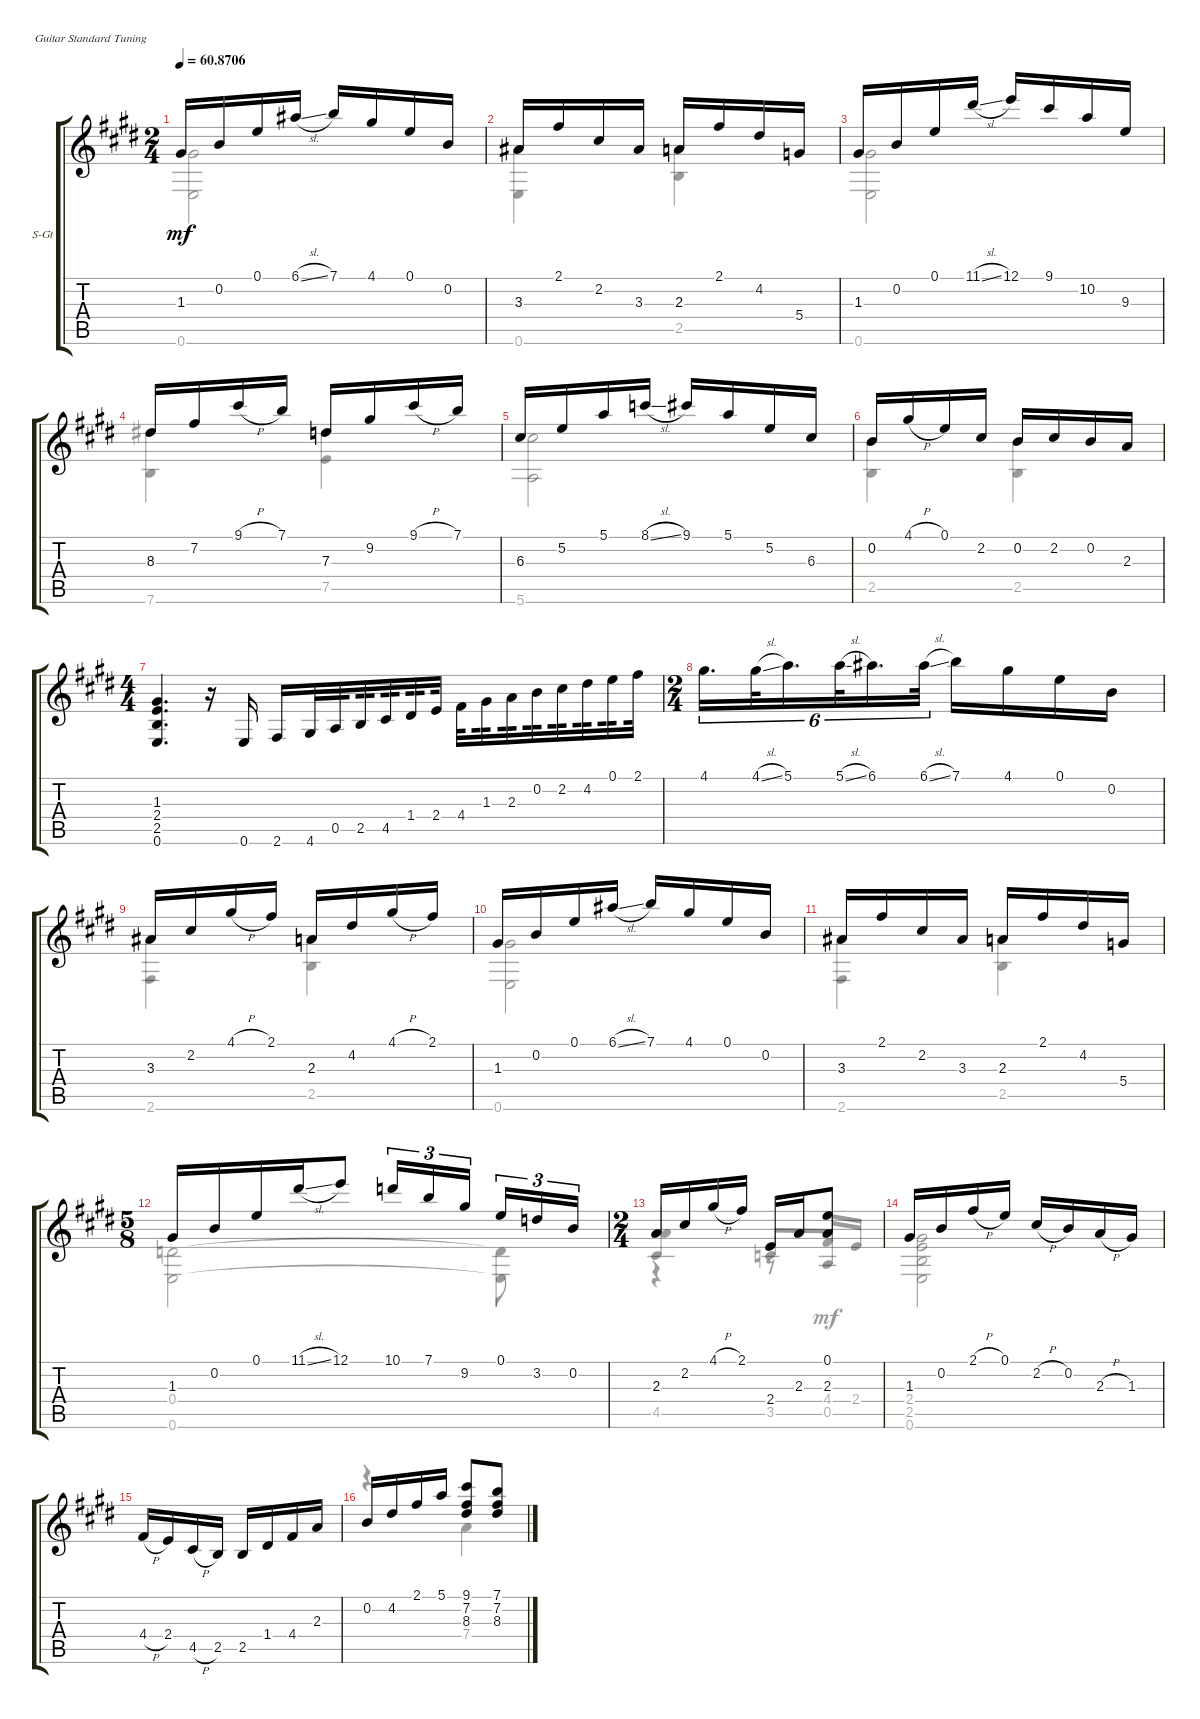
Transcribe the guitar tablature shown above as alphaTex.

\defaultSystemsLayout 4
\bracketExtendMode groupsimilarinstruments
\firstSystemTrackNameOrientation horizontal
\otherSystemsTrackNameOrientation horizontal
\track ("Steel Guitar" "S-Gt") {instrument acousticguitarsteel}
\staff {score tabs}
\tuning (E4 B3 G3 D3 A2 E2)
\voice
\ts (2 4)
\tempo
60.8706
\accidentals auto
\clef g2
\ottava regular
\simile none
\scale
0.916772
\ks e
1.3.16{dy mf} 0.2.16 0.1.16 6.1{sl}.16 7.1.16 4.1.16 0.1.16 0.2.16 |
\scale
1.15637 3.3.16 2.1.16 2.2.16 3.3.16 2.3.16 2.1.16 4.2.16 5.4.16 |
\scale
0.921816 1.3.16 0.2.16 0.1.16 11.1{sl}.16 12.1.16 9.1.16 10.2.16 9.3.16 |
\scale
0.921816 8.3.16 7.2.16 9.1{h}.16 7.1.16 7.3.16 9.2.16 9.1{h}.16 7.1.16 |
\scale
1.15637 6.3.16 5.2.16 5.1.16 8.1{sl}.16 9.1.16 5.1.16 5.2.16 6.3.16 |
\scale
0.921816 0.2.16 4.1{h}.16 0.1.16 2.2.16 0.2.16 2.2.16 0.2.16 2.3.16 |
\ts (4 4)
\scale
0.921816 (0.6 2.5 2.4 1.3).4{d} r.16 0.6.16 2.6.16 4.6.32 0.5.32{beam splitsecondary} 2.5.32{beam splitsecondary} 4.5.32{beam splitsecondary} 1.4.32{beam splitsecondary} 2.4.32{beam splitsecondary} 4.4.32{beam splitsecondary} 1.3.32{beam splitsecondary} 2.3.32{beam splitsecondary} 0.2.32{beam splitsecondary} 2.2.32{beam splitsecondary} 4.2.32{beam splitsecondary} 0.1.32{beam splitsecondary} 2.1.32{beam splitsecondary} |
\ts (2 4)
\scale
1.2169 4.1.16{d tu (6 4)} 4.1{sl}.32{tu (6 4)} 5.1.16{d tu (6 4)} 5.1{sl}.32{tu (6 4)} 6.1.16{d tu (6 4)} 6.1{sl}.32{tu (6 4)} 7.1.16 4.1.16 0.1.16 0.2.16 |
\scale
0.891551 3.3.16 2.2.16 4.1{h}.16 2.1.16 2.3.16 4.2.16 4.1{h}.16 2.1.16 |
\scale
0.891551 1.3.16 0.2.16 0.1.16 6.1{sl}.16 7.1.16 4.1.16 0.1.16 0.2.16 |
\scale
1.15637 3.3.16 2.1.16 2.2.16 3.3.16 2.3.16 2.1.16 4.2.16 5.4.16 |
\ts (5 8)
\scale
0.921816 1.3.16 0.2.16 0.1.16 11.1{sl}.16 12.1.8 10.1.16{tu (3 2)} 7.1.16{tu (3 2)} 9.2.16{tu (3 2)} 0.1.16{tu (3 2)} 3.2.16{tu (3 2)} 0.2.16{tu (3 2)} |
\ts (2 4)
\scale
0.921816 2.3.16 2.2.16 4.1{h}.16 2.1.16 2.4.16 2.3.16 (2.3 0.1).8 |
\scale
1.15637 1.3.16 0.2.16 2.1{h}.16 0.1.16 2.2{h}.16 0.2.16 2.3{h}.16 1.3.16 |
\scale
0.921816 4.4{h}.16 2.4.16 4.5{h}.16 2.5.16 2.5.16 1.4.16 4.4.16 2.3.16 |
\scale
0.921816 0.2.16 4.2.16 2.1.16 5.1.16 (9.1 7.2 8.3).8 (7.1 7.2 8.3).8
\voice
\clef g2
\ottava regular
\simile none
\scale
0.916772
\ks e
(1.3 0.6).2{dy mf} |
\scale
1.15637 (0.6 3.3).4 (2.5 2.3).4 |
\scale
0.921816 (0.6 1.3).2 |
\scale
0.921816 (7.6 8.3).4 (7.5 7.3).4 |
\scale
1.15637 (5.6 6.3).2 |
\scale
0.921816 (2.5 0.2).4 (2.5 0.2).4 |
\scale
0.921816 |
\scale
1.2169 |
\scale
0.891551 (3.3 2.6).4 (2.3 2.5).4 |
\scale
0.891551 (1.3 0.6).2 |
\scale
1.15637 (2.6 3.3).4 (2.5 2.3).4 |
\scale
0.921816 (0.6 0.4).2 (0.4{t} 0.6{t}).8 |
\scale
0.921816 (4.5 2.3).4{beam invert} 3.5.8{beam invert} 0.5.8 |
\scale
1.15637 (1.3 2.4 2.5 0.6).2 |
\scale
0.921816 |
\scale
0.921816 r.4 7.4.4
\voice
\clef g2
\ottava regular
\simile none
\scale
0.916772
\ks e
|
\scale
1.15637 |
\scale
0.921816 |
\scale
0.921816 |
\scale
1.15637 |
\scale
0.921816 |
\scale
0.921816 |
\scale
1.2169 |
\scale
0.891551 |
\scale
0.891551 |
\scale
1.15637 |
\scale
0.921816 |
\scale
0.921816 r.4 r.8 4.4.16{beam invert} 2.4.16 |
\scale
1.15637 |
\scale
0.921816 |
\scale
0.921816
